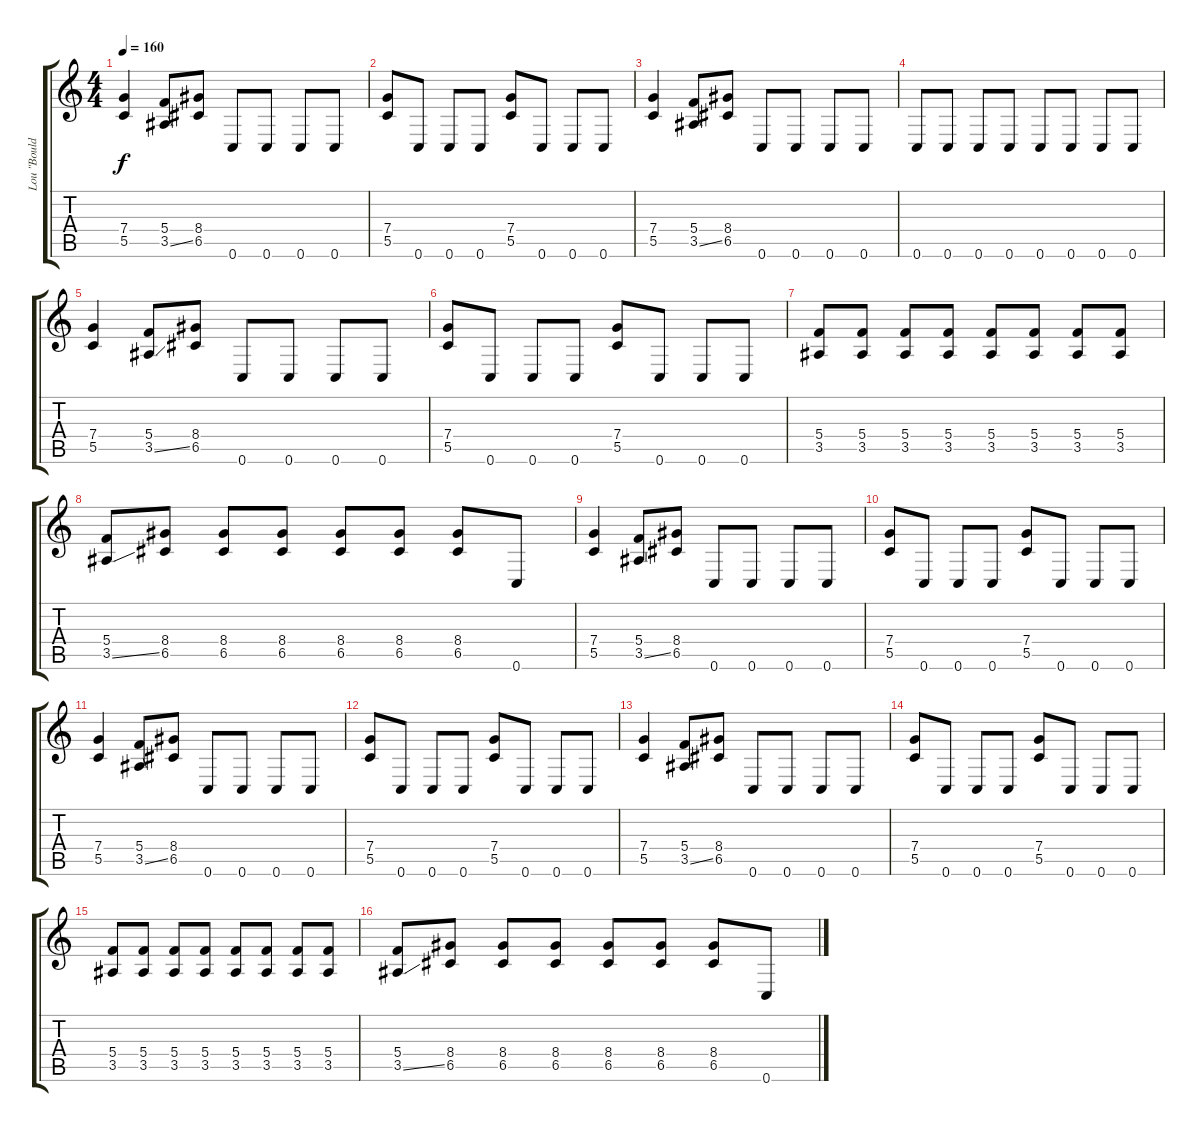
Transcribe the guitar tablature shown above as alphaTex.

\track ("Lou \"Boulder\" Richards" "Lou \"Bould") {instrument overdrivenguitar}
\staff {score tabs}
\tuning (D4 A3 F3 C3 G2 C2) {hide}
\ts (4 4)
\tempo 160
\clef g2
\ks c
(7.4 5.5).4{dy f} (5.4 3.5{ss}).8 (8.4 6.5).8 0.6.8 0.6.8 0.6.8 0.6.8 |
(7.4 5.5).8 0.6.8 0.6.8 0.6.8 (7.4 5.5).8 0.6.8 0.6.8 0.6.8 |
(7.4 5.5).4 (5.4 3.5{ss}).8 (8.4 6.5).8 0.6.8 0.6.8 0.6.8 0.6.8 |
0.6.8 0.6.8 0.6.8 0.6.8 0.6.8 0.6.8 0.6.8 0.6.8 |
(7.4 5.5).4 (5.4 3.5{ss}).8 (8.4 6.5).8 0.6.8 0.6.8 0.6.8 0.6.8 |
(7.4 5.5).8 0.6.8 0.6.8 0.6.8 (7.4 5.5).8 0.6.8 0.6.8 0.6.8 |
(5.4 3.5).8 (5.4 3.5).8 (5.4 3.5).8 (5.4 3.5).8 (5.4 3.5).8 (5.4 3.5).8 (5.4 3.5).8 (5.4 3.5).8 |
(5.4 3.5{ss}).8 (8.4 6.5).8 (8.4 6.5).8 (8.4 6.5).8 (8.4 6.5).8 (8.4 6.5).8 (8.4 6.5).8 0.6.8 |
(7.4 5.5).4 (5.4 3.5{ss}).8 (8.4 6.5).8 0.6.8 0.6.8 0.6.8 0.6.8 |
(7.4 5.5).8 0.6.8 0.6.8 0.6.8 (7.4 5.5).8 0.6.8 0.6.8 0.6.8 |
(7.4 5.5).4 (5.4 3.5{ss}).8 (8.4 6.5).8 0.6.8 0.6.8 0.6.8 0.6.8 |
(7.4 5.5).8 0.6.8 0.6.8 0.6.8 (7.4 5.5).8 0.6.8 0.6.8 0.6.8 |
(7.4 5.5).4 (5.4 3.5{ss}).8 (8.4 6.5).8 0.6.8 0.6.8 0.6.8 0.6.8 |
(7.4 5.5).8 0.6.8 0.6.8 0.6.8 (7.4 5.5).8 0.6.8 0.6.8 0.6.8 |
(5.4 3.5).8 (5.4 3.5).8 (5.4 3.5).8 (5.4 3.5).8 (5.4 3.5).8 (5.4 3.5).8 (5.4 3.5).8 (5.4 3.5).8 |
(5.4 3.5{ss}).8 (8.4 6.5).8 (8.4 6.5).8 (8.4 6.5).8 (8.4 6.5).8 (8.4 6.5).8 (8.4 6.5).8 0.6.8
